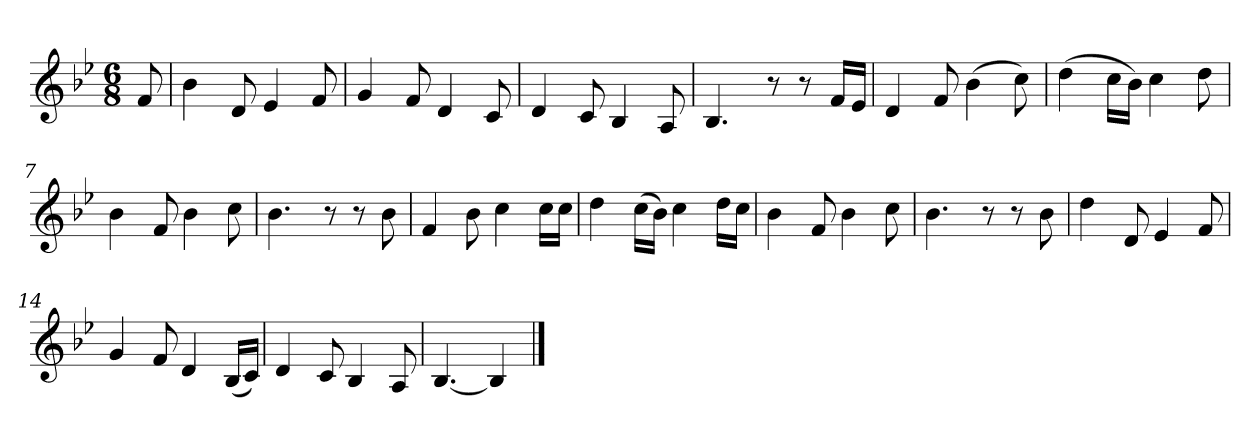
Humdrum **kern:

**kern
*part1
*staff1
*clefG2
*k[b-e-]
*B-:
*M6/8
*MM92
=
8f
=1
4b-
8d
4e-
8f
=2
4g
8f
4d
8c
=3
4d
8c
4B-
8A
=4
4.B-
8r
8r
16f/LL
16e-/JJ
=5
4d
8f
(4b-
8cc)
=6
(4dd
16cc\LL
16b-\JJ)
4cc
8dd
=7
4b-
8f
4b-
8cc
=8
4.b-
8r
8r
8b-
=9
4f
8b-
4cc
16cc\LL
16cc\JJ
=10
4dd
(16cc\LL
16b-\JJ)
4cc
16dd\LL
16cc\JJ
=11
4b-
8f
4b-
8cc
=12
4.b-
8r
8r
8b-
=13
4dd
8d
4e-
8f
=14
4g
8f
4d
(16B-/LL
16c/JJ)
=15
4d
8c
4B-
8A
=16
[4.B-
4B-]
==
*-
